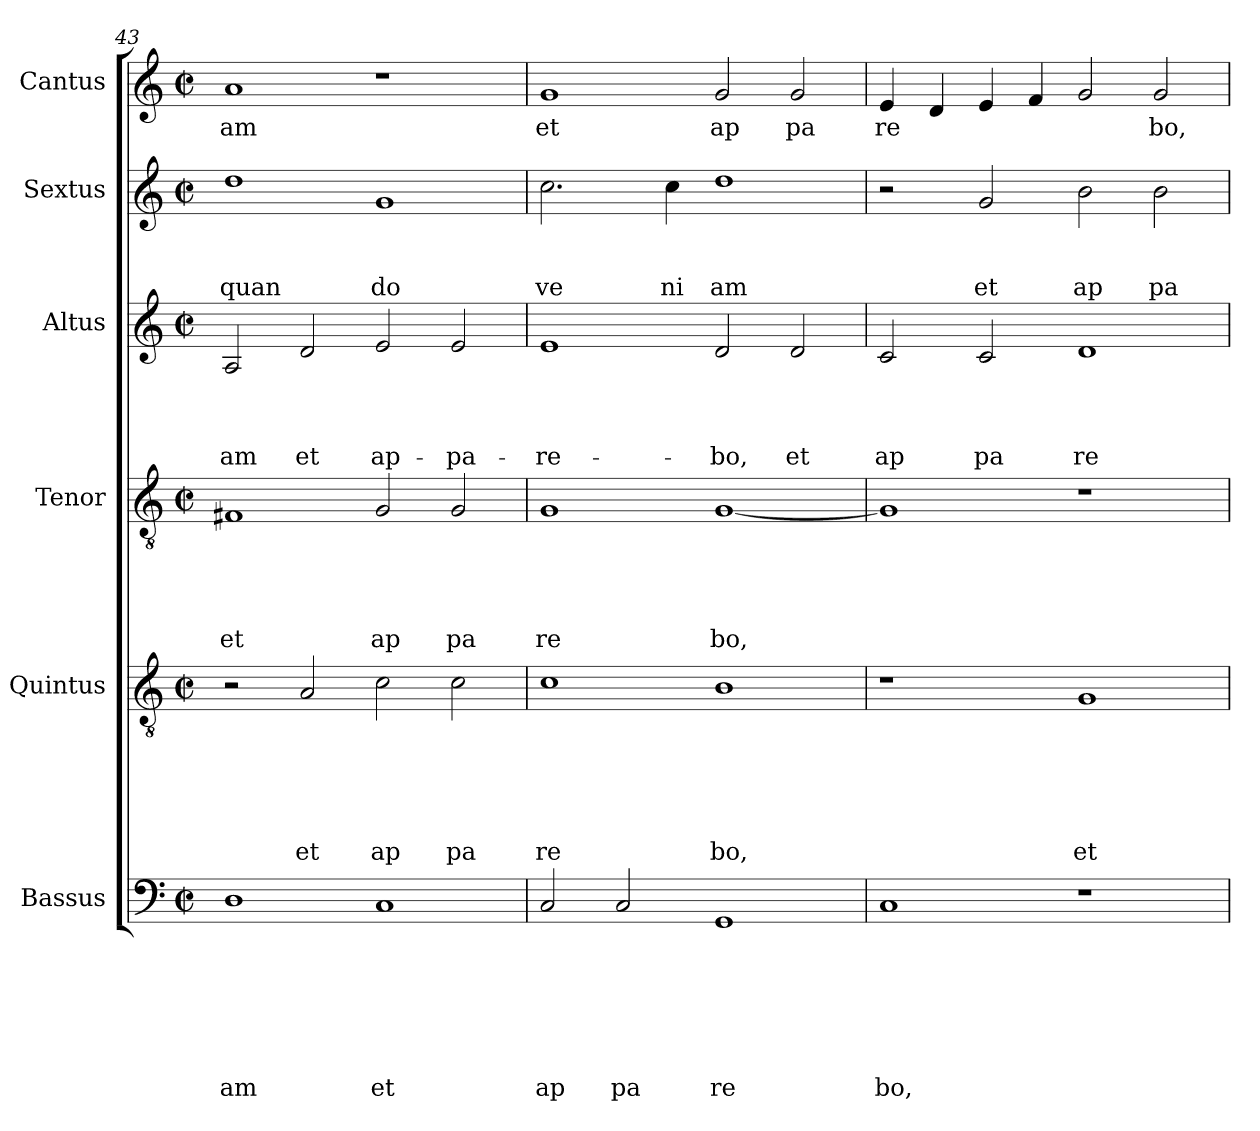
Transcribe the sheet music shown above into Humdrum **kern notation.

**kern	**text	**text	**text	**text	**text	**text	**text	**kern	**text	**text	**text	**text	**text	**text	**kern	**text	**text	**text	**text	**text	**kern	**text	**text	**text	**text	**kern	**text	**text	**text	**kern	**text
*part6	*part6	*part6	*part6	*part6	*part6	*part6	*part6	*part5	*part5	*part5	*part5	*part5	*part5	*part5	*part4	*part4	*part4	*part4	*part4	*part4	*part3	*part3	*part3	*part3	*part3	*part2	*part2	*part2	*part2	*part1	*part1
*staff6	*staff6	*staff6	*staff6	*staff6	*staff6	*staff6	*staff6	*staff5	*staff5	*staff5	*staff5	*staff5	*staff5	*staff5	*staff4	*staff4	*staff4	*staff4	*staff4	*staff4	*staff3	*staff3	*staff3	*staff3	*staff3	*staff2	*staff2	*staff2	*staff2	*staff1	*staff1
*I"Bassus	*	*	*	*	*	*	*	*I"Quintus	*	*	*	*	*	*	*I"Tenor	*	*	*	*	*	*I"Altus	*	*	*	*	*I"Sextus	*	*	*	*I"Cantus	*
*clefF4	*	*	*	*	*	*	*	*clefGv2	*	*	*	*	*	*	*clefGv2	*	*	*	*	*	*clefG2	*	*	*	*	*clefG2	*	*	*	*clefG2	*
*k[]	*	*	*	*	*	*	*	*k[]	*	*	*	*	*	*	*k[]	*	*	*	*	*	*k[]	*	*	*	*	*k[]	*	*	*	*k[]	*
*C:	*	*	*	*	*	*	*	*C:	*	*	*	*	*	*	*C:	*	*	*	*	*	*C:	*	*	*	*	*C:	*	*	*	*C:	*
*M2/2	*	*	*	*	*	*	*	*M2/2	*	*	*	*	*	*	*M2/2	*	*	*	*	*	*M2/2	*	*	*	*	*M2/2	*	*	*	*M2/2	*
*met(c|)	*	*	*	*	*	*	*	*met(c|)	*	*	*	*	*	*	*met(c|)	*	*	*	*	*	*met(c|)	*	*	*	*	*met(c|)	*	*	*	*met(c|)	*
=43	=43	=43	=43	=43	=43	=43	=43	=43	=43	=43	=43	=43	=43	=43	=43	=43	=43	=43	=43	=43	=43	=43	=43	=43	=43	=43	=43	=43	=43	=43	=43
!	!	!	!	!	!	!	!LO:LY:b	!	!	!	!	!	!	!	!	!	!	!	!	!LO:LY:b	!	!	!	!	!LO:LY:b	!	!	!	!LO:LY:b	!	!LO:LY:b
1D	.	.	.	.	.	.	am	2r	.	.	.	.	.	.	1F#X	.	.	.	.	et	2A/	.	.	.	-am	1dd	.	.	quan	1a	am
!	!	!	!	!	!	!	!	!	!	!	!	!	!	!LO:LY:b	!	!	!	!	!	!	!	!	!	!	!LO:LY:b	!	!	!	!	!	!
.	.	.	.	.	.	.	.	2A/	.	.	.	.	.	et	.	.	.	.	.	.	2d/	.	.	.	et	.	.	.	.	.	.
!	!	!	!	!	!	!	!LO:LY:b	!	!	!	!	!	!	!LO:LY:b	!	!	!	!	!	!LO:LY:b	!	!	!	!	!LO:LY:b	!	!	!	!LO:LY:b	!	!
1C	.	.	.	.	.	.	et	2c\	.	.	.	.	.	ap	2G/	.	.	.	.	ap	2e/	.	.	.	ap-	1g	.	.	do	1r	.
!	!	!	!	!	!	!	!	!	!	!	!	!	!	!LO:LY:b	!	!	!	!	!	!LO:LY:b	!	!	!	!	!LO:LY:b	!	!	!	!	!	!
.	.	.	.	.	.	.	.	2c\	.	.	.	.	.	pa	2G/	.	.	.	.	pa	2e/	.	.	.	-pa-	.	.	.	.	.	.
=44	=44	=44	=44	=44	=44	=44	=44	=44	=44	=44	=44	=44	=44	=44	=44	=44	=44	=44	=44	=44	=44	=44	=44	=44	=44	=44	=44	=44	=44	=44	=44
!	!	!	!	!	!	!	!LO:LY:b	!	!	!	!	!	!	!LO:LY:b	!	!	!	!	!	!LO:LY:b	!	!	!	!	!LO:LY:b	!	!	!	!LO:LY:b	!	!LO:LY:b
2C/	.	.	.	.	.	.	ap	1c	.	.	.	.	.	re	1G	.	.	.	.	re	1e	.	.	.	-re-	2.cc\	.	.	ve	1g	et
!	!	!	!	!	!	!	!LO:LY:b	!	!	!	!	!	!	!	!	!	!	!	!	!	!	!	!	!	!	!	!	!	!	!	!
2C/	.	.	.	.	.	.	pa	.	.	.	.	.	.	.	.	.	.	.	.	.	.	.	.	.	.	.	.	.	.	.	.
!	!	!	!	!	!	!	!	!	!	!	!	!	!	!	!	!	!	!	!	!	!	!	!	!	!	!	!	!	!LO:LY:b	!	!
.	.	.	.	.	.	.	.	.	.	.	.	.	.	.	.	.	.	.	.	.	.	.	.	.	.	4cc\	.	.	ni	.	.
!	!	!	!	!	!	!	!LO:LY:b	!	!	!	!	!	!	!LO:LY:b	!	!	!	!	!	!LO:LY:b	!	!	!	!	!LO:LY:b	!	!	!	!LO:LY:b	!	!LO:LY:b
1GG	.	.	.	.	.	.	re	1B	.	.	.	.	.	bo,	[<1G	.	.	.	.	bo,	2d/	.	.	.	-bo,	1dd	.	.	am	2g/	ap
!	!	!	!	!	!	!	!	!	!	!	!	!	!	!	!	!	!	!	!	!	!	!	!	!	!LO:LY:b	!	!	!	!	!	!LO:LY:b
.	.	.	.	.	.	.	.	.	.	.	.	.	.	.	.	.	.	.	.	.	2d/	.	.	.	et	.	.	.	.	2g/	pa
!!LO:LB:g=z
=45	=45	=45	=45	=45	=45	=45	=45	=45	=45	=45	=45	=45	=45	=45	=45	=45	=45	=45	=45	=45	=45	=45	=45	=45	=45	=45	=45	=45	=45	=45	=45
!	!	!	!	!	!	!	!LO:LY:b	!	!	!	!	!	!	!	!	!	!	!	!	!	!	!	!	!	!LO:LY:b	!	!	!	!	!	!LO:LY:b
1C	.	.	.	.	.	.	bo,	1r	.	.	.	.	.	.	1G]	.	.	.	.	.	2c/	.	.	.	ap	2r	.	.	.	4e/	re
.	.	.	.	.	.	.	.	.	.	.	.	.	.	.	.	.	.	.	.	.	.	.	.	.	.	.	.	.	.	4d/	.
!	!	!	!	!	!	!	!	!	!	!	!	!	!	!	!	!	!	!	!	!	!	!	!	!	!LO:LY:b	!	!	!	!LO:LY:b	!	!
.	.	.	.	.	.	.	.	.	.	.	.	.	.	.	.	.	.	.	.	.	2c/	.	.	.	pa	2g/	.	.	et	4e/	.
.	.	.	.	.	.	.	.	.	.	.	.	.	.	.	.	.	.	.	.	.	.	.	.	.	.	.	.	.	.	4f/	.
!	!	!	!	!	!	!	!	!	!	!	!	!	!	!LO:LY:b	!	!	!	!	!	!	!	!	!	!	!LO:LY:b	!	!	!	!LO:LY:b	!	!
1r	.	.	.	.	.	.	.	1G	.	.	.	.	.	et	1r	.	.	.	.	.	1d	.	.	.	re	2b\	.	.	ap	2g/	.
!	!	!	!	!	!	!	!	!	!	!	!	!	!	!	!	!	!	!	!	!	!	!	!	!	!	!	!	!	!LO:LY:b	!	!LO:LY:b
.	.	.	.	.	.	.	.	.	.	.	.	.	.	.	.	.	.	.	.	.	.	.	.	.	.	2b\	.	.	pa	2g/	bo,
=	=	=	=	=	=	=	=	=	=	=	=	=	=	=	=	=	=	=	=	=	=	=	=	=	=	=	=	=	=	=	=
*-	*-	*-	*-	*-	*-	*-	*-	*-	*-	*-	*-	*-	*-	*-	*-	*-	*-	*-	*-	*-	*-	*-	*-	*-	*-	*-	*-	*-	*-	*-	*-
